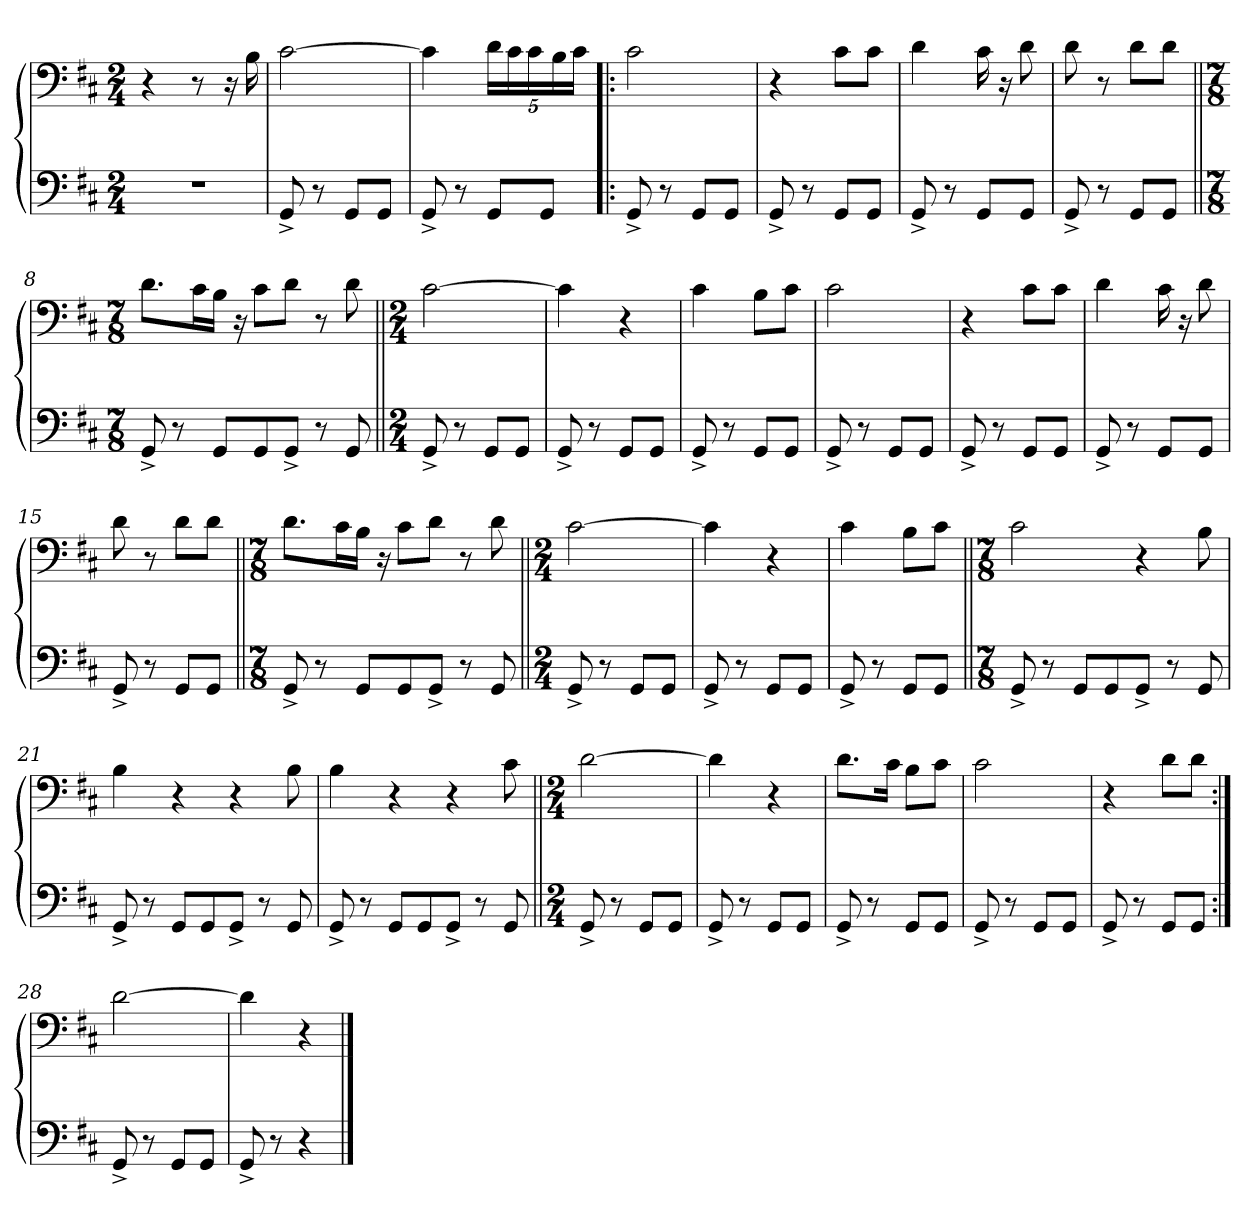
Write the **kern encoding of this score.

**kern	**kern
*part1	*part1
*staff2	*staff1
*clefF4	*clefF4
*k[f#c#]	*k[f#c#]
*M2/4	*M2/4
=1	=1
2r	4r
.	8r
.	16r
.	16B\
=2	=2
8GG^/	[2c#\
8r	.
8GG/L	.
8GG/J	.
=3	=3
8GG^/	4c#\]
8r	.
8GG/L	20d\LL
.	20c#\
.	20c#\
8GG/J	.
.	20B\
.	20c#\JJ
=4!|:	=4!|:
8GG^/	2c#\
8r	.
8GG/L	.
8GG/J	.
=5	=5
8GG^/	4r
8r	.
8GG/L	8c#\L
8GG/J	8c#\J
=6	=6
8GG^/	4d\
8r	.
8GG/L	16c#\
.	16r
8GG/J	8d\
=7	=7
8GG^/	8d\
8r	8r
8GG/L	8d\L
8GG/J	8d\J
=8||	=8||
*M7/8	*M7/8
8GG^/	8.d\L
8r	.
.	16c#\L
8GG/L	16B\JJ
.	16r
8GG/	8c#\L
8GG^/J	8d\J
8r	8r
8GG/	8d\
=9||	=9||
*M2/4	*M2/4
8GG^/	[2c#\
8r	.
8GG/L	.
8GG/J	.
=10	=10
8GG^/	4c#\]
8r	.
8GG/L	4r
8GG/J	.
=11	=11
8GG^/	4c#\
8r	.
8GG/L	8B\L
8GG/J	8c#\J
=12	=12
8GG^/	2c#\
8r	.
8GG/L	.
8GG/J	.
=13	=13
8GG^/	4r
8r	.
8GG/L	8c#\L
8GG/J	8c#\J
=14	=14
8GG^/	4d\
8r	.
8GG/L	16c#\
.	16r
8GG/J	8d\
=15	=15
8GG^/	8d\
8r	8r
8GG/L	8d\L
8GG/J	8d\J
=16||	=16||
*M7/8	*M7/8
8GG^/	8.d\L
8r	.
.	16c#\L
8GG/L	16B\JJ
.	16r
8GG/	8c#\L
8GG^/J	8d\J
8r	8r
8GG/	8d\
=17||	=17||
*M2/4	*M2/4
8GG^/	[2c#\
8r	.
8GG/L	.
8GG/J	.
=18	=18
8GG^/	4c#\]
8r	.
8GG/L	4r
8GG/J	.
=19	=19
8GG^/	4c#\
8r	.
8GG/L	8B\L
8GG/J	8c#\J
=20||	=20||
*M7/8	*M7/8
8GG^/	2c#\
8r	.
8GG/L	.
8GG/	.
8GG^/J	4r
8r	.
8GG/	8B\
=21	=21
8GG^/	4B\
8r	.
8GG/L	4r
8GG/	.
8GG^/J	4r
8r	.
8GG/	8B\
=22	=22
8GG^/	4B\
8r	.
8GG/L	4r
8GG/	.
8GG^/J	4r
8r	.
8GG/	8c#\
=23||	=23||
*M2/4	*M2/4
8GG^/	[2d\
8r	.
8GG/L	.
8GG/J	.
=24	=24
8GG^/	4d\]
8r	.
8GG/L	4r
8GG/J	.
=25	=25
8GG^/	8.d\L
8r	.
.	16c#\Jk
8GG/L	8B\L
8GG/J	8c#\J
=26	=26
8GG^/	2c#\
8r	.
8GG/L	.
8GG/J	.
=27	=27
8GG^/	4r
8r	.
8GG/L	8d\L
8GG/J	8d\J
=28:|!	=28:|!
8GG^/	[2d\
8r	.
8GG/L	.
8GG/J	.
=29	=29
8GG^/	4d\]
8r	.
4r	4r
==	==
*-	*-
